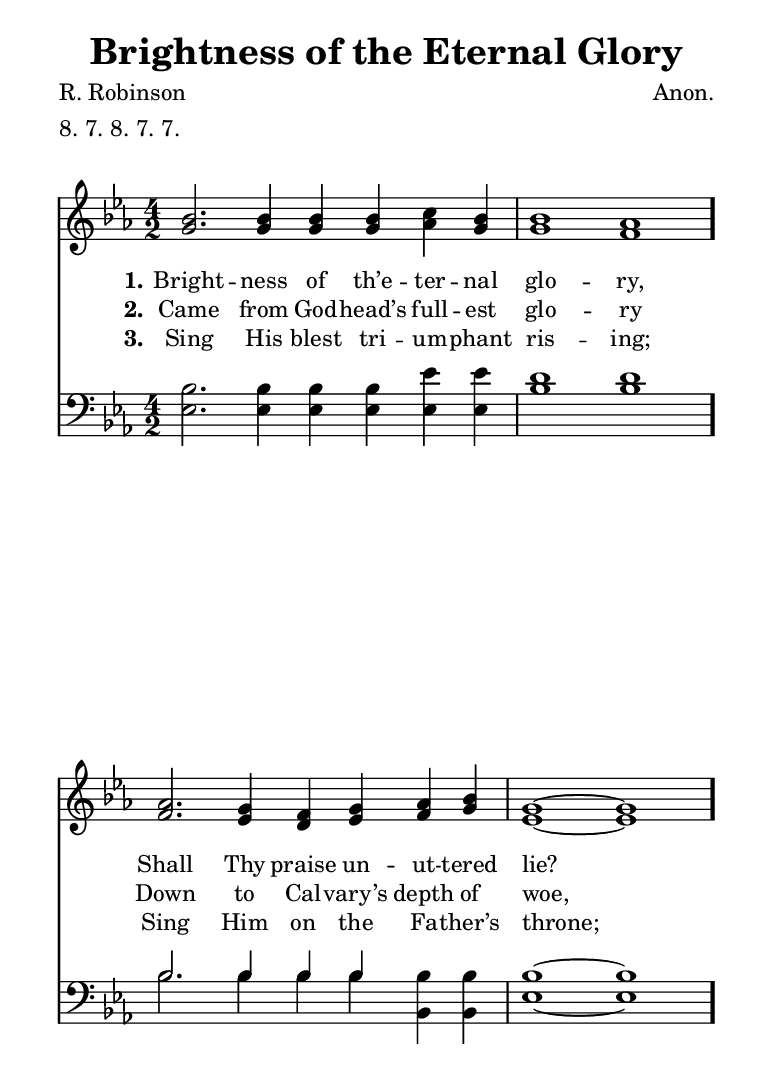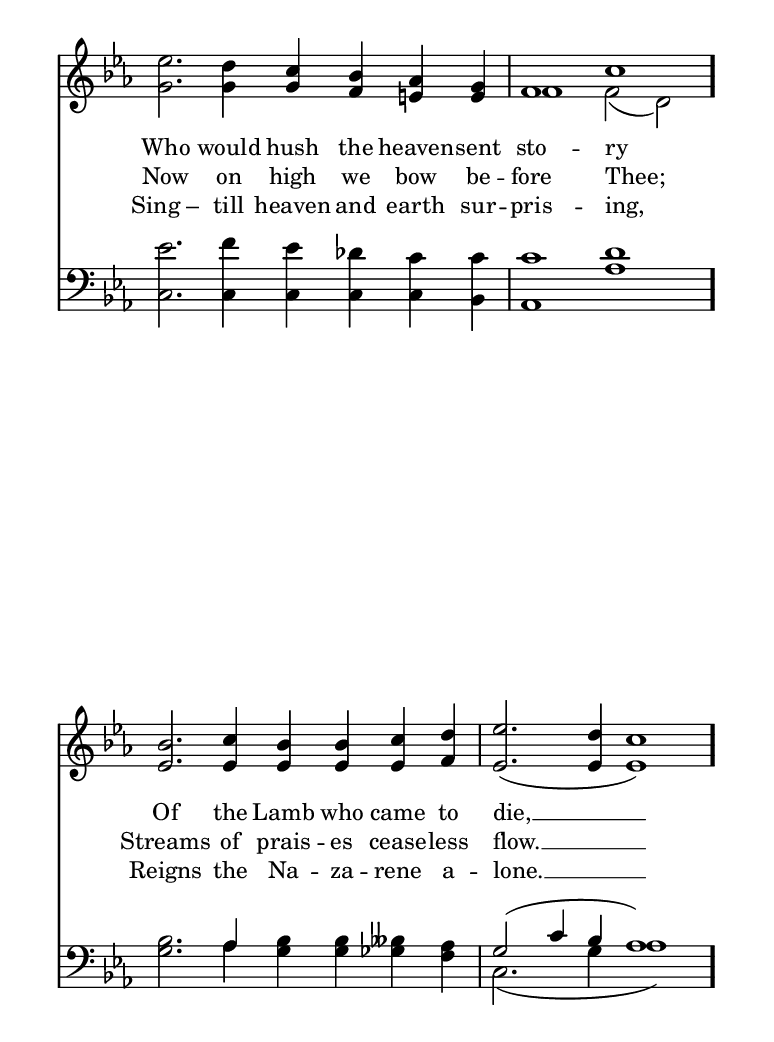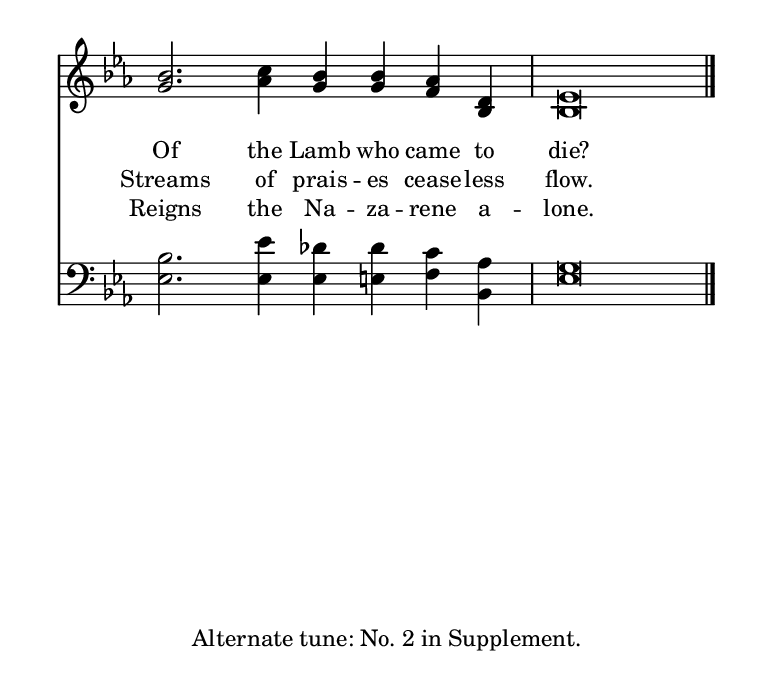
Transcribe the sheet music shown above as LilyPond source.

\include "common/global.ily"
\paper {
  \include "common/paper.ily"
  ragged-last-bottom = ##t
  systems-per-page = ##f
  system-system-spacing.padding = 8
score-markup-spacing.padding = 3
score-markup-spacing.basic-distance = 3

}

\header{
  hymnnumber = "152"
  title = "Brightness of the Eternal Glory"
  tunename = "Hamilton"
  meter = "8. 7. 8. 7. 7." % original has 8. 7. 8. 7.
  poet = "R. Robinson"
  composer = "Anon."
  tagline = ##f
}

global = {
  \include "common/overrides.ily"
  \override Staff.TimeSignature.style = #'numbered
  \time 4/2
  \override Score.MetronomeMark.transparent = ##t % hide all fermata changes too
  \tempo 2=80
  \key ees \major
  \autoBeamOff
}

notesSoprano = {
\global
\relative c'' {

  bes2. bes4 bes bes c bes | bes1 aes |
  aes2. g4 f g aes bes | g1 ~ g |
  ees'2. d4 c bes aes g | f1 c' |
  bes2. c4 bes bes c d | ees2.( d4 c1) |
  bes2. c4 bes bes aes d, | ees\breve

  \bar "|."

}
}

notesAlto = {
\global
\relative e' {

  g2. g4 g g aes g | g1 f |
  f2. ees4 d ees f g | ees1 ~ ees |
  g2. g4 g f e e | f1 f2( d) |
  ees2. ees4 ees ees ees f | ees2.( ees4  ees1) |
  g2. aes4 g g f bes, | bes\breve

}
}

notesTenor = {
\global
\relative a {

  bes2. bes4 bes bes ees ees | d1 d |
  bes2. bes4 bes bes bes bes | bes1 ~ bes |
  ees2. f4 ees des c c | c1 d |
  bes2. aes4 bes bes beses aes | g2( c4 bes aes1) |
  bes2. ees4 des des c aes | g\breve

}
}

notesBass = {
\global
\relative f {

  ees2. ees4 ees ees ees ees | bes'1 bes |
  bes2. bes4 bes bes bes, bes | ees1 ~ ees |
  c2. c4 c c c bes | aes1 aes' |
  g2. aes4 g g ges f | c2.( g'4 aes1) |
  ees2. ees4 ees e f bes, | ees\breve

}
}

wordsA = \lyricmode {
\set stanza = "1."

Bright -- ness of th’e -- ter -- nal glo -- ry, \bar "."
Shall Thy praise un -- ut -- tered lie? \bar "."
Who would hush the heaven -- sent sto -- ry \bar "."
%{HIDE>%}Of the Lamb who came to die, __ \bar "." %{<HIDE%}
Of the Lamb who came to die? \bar "."

}

wordsB = \lyricmode {
\set stanza = "2."

Came from God -- head’s full -- est glo -- ry
Down to Cal -- vary’s depth of woe, 
Now on high we bow be -- fore Thee;
%{HIDE>%}Streams of prais -- es cease -- less flow. __ %{<HIDE%}
Streams of prais -- es cease -- less flow.

}

wordsC = \lyricmode {
\set stanza = "3."

Sing His blest tri -- um -- phant ris -- ing;
Sing Him on the Fa -- ther’s throne;
Sing_– till heaven and earth sur -- pris -- ing,
%{HIDE>%}Reigns the Na -- za -- rene a -- lone. __ %{<HIDE%}
Reigns the Na -- za -- rene a -- lone.

}

\score {
  \context ChoirStaff <<
    \context Staff = upper <<
      \set Staff.autoBeaming = ##f
      \set ChoirStaff.systemStartDelimiter = #'SystemStartBar
      \set ChoirStaff.printPartCombineTexts = ##f
      \partcombine #'(2 . 11) \notesSoprano \notesAlto
      \context NullVoice = altos { \voiceTwo << \notesAlto >> }
      \context Lyrics = one   \lyricsto altos \wordsA
      \context Lyrics = two   \lyricsto altos \wordsB
      \context Lyrics = three \lyricsto altos \wordsC
    >>
    \context Staff = men <<
      \set Staff.autoBeaming = ##f
      \clef bass
      \set ChoirStaff.printPartCombineTexts = ##f
      \partcombine #'(2 . 11) \notesTenor \notesBass
    >>
  >>
  \layout {
    \include "common/layout.ily"
  }
  #(cond ((ly:get-option 'eog-midi-permitted) #{ \midi{
    \include "common/midi.ily"
  } #}))
}

\noPageBreak \markup { \fill-line { \line { Alternate tune: No. 2 in Supplement. } } }

\version "2.19.49"  % necessary for upgrading to future LilyPond versions.

% vi:set et ts=2 sw=2 ai nocindent syntax=lilypond:
